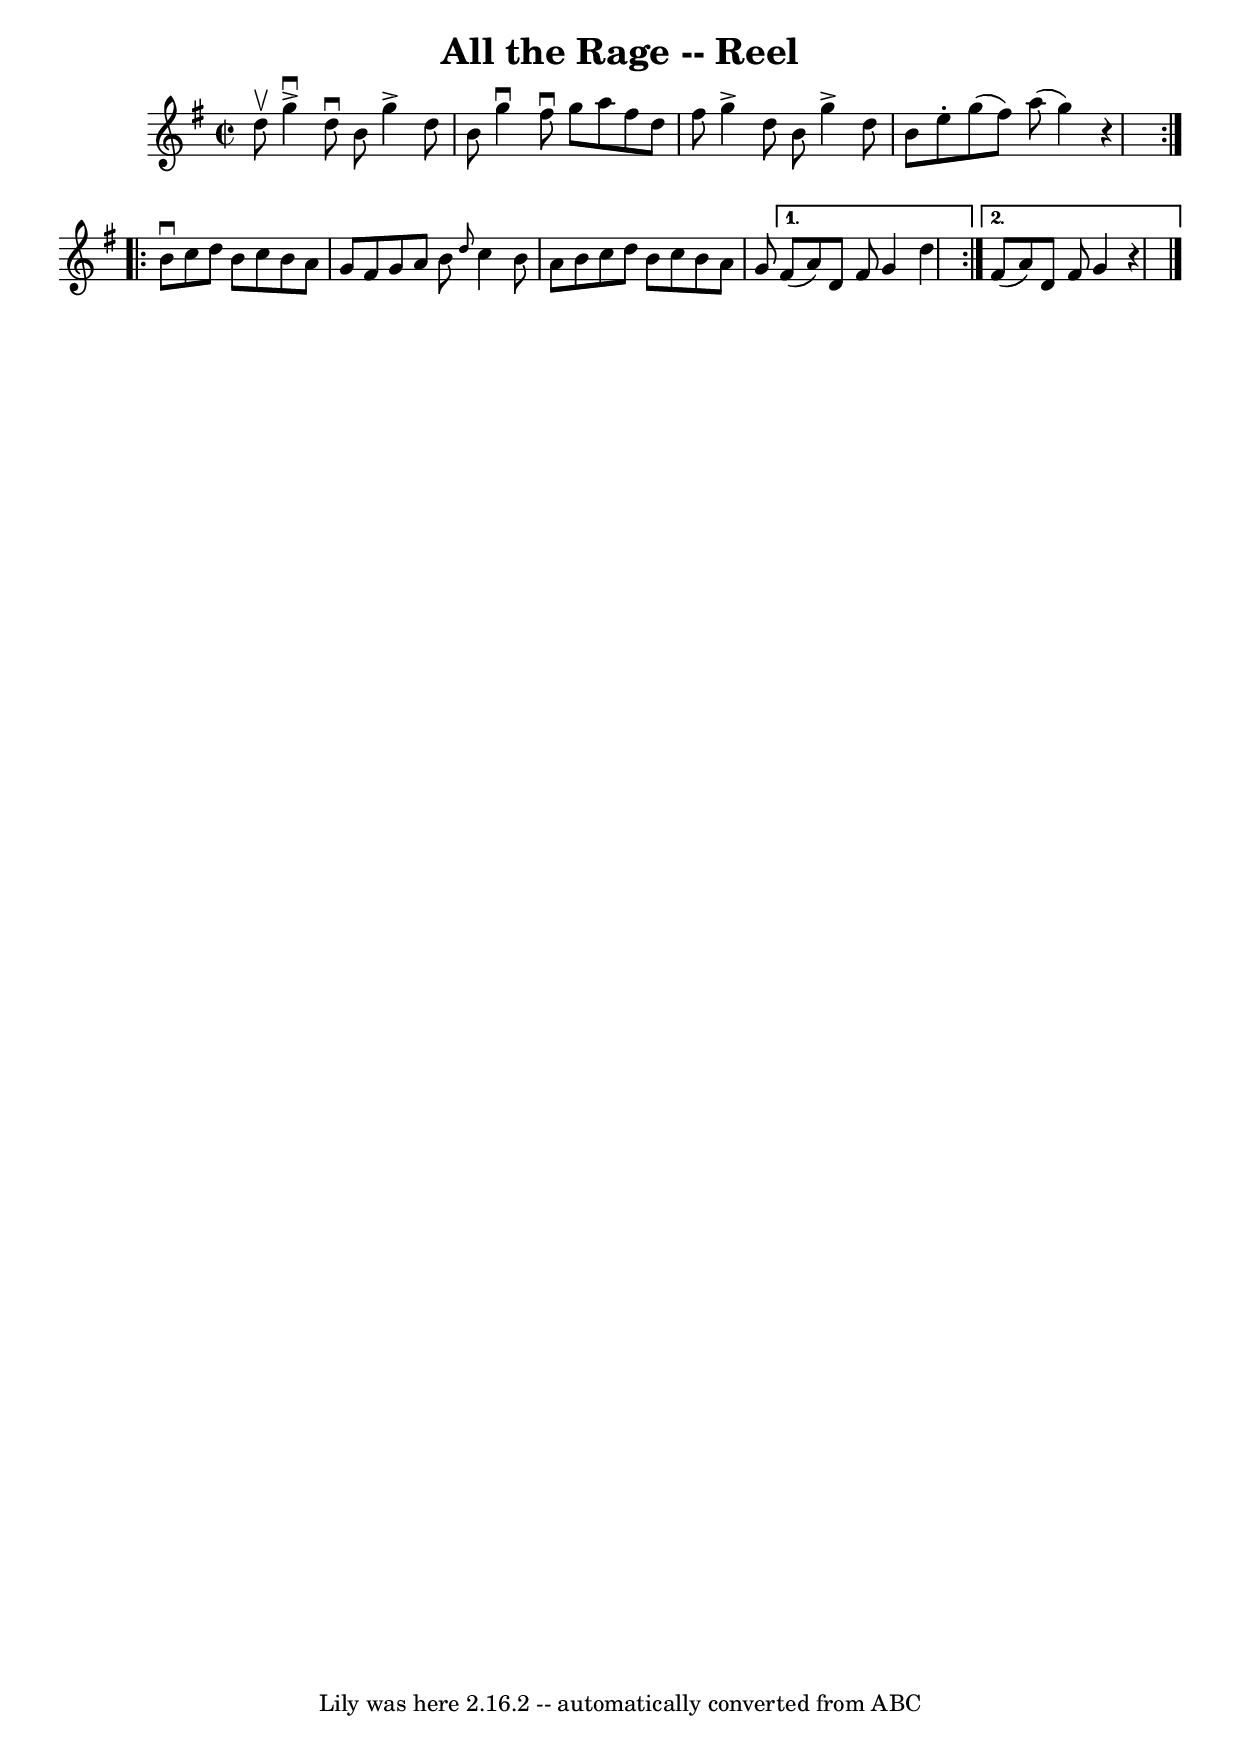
\version "2.7.40"
\include "Mammoth.ily"
\header {
	%% book = "Ryan's Mammoth Collection"
	crossRefNumber = "1"
	footnotes = "\\\\303"
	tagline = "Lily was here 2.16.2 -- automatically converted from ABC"
	title = "All the Rage -- Reel"
}
voicedefault =  {


\repeat volta 2 {
\override Staff.TimeSignature #'style = #'C
 \time 2/2 \key g \major d''8^\upbow |
 g''4^\downbow^\accent   
d''8^\downbow b'8 g''4^\accent d''8 b'8    |
 g''4 
^\downbow fis''8^\downbow g''8 a''8 fis''8 d''8 fis''8    
|
 g''4^\accent d''8 b'8 g''4^\accent d''8 b'8    
|
 e''8 -. g''8 (fis''8) a''8 (g''4)   r4   }     
\repeat volta 2 { b'8^\downbow c''8 d''8 b'8 c''8 b'8 a'8   
 g'8    |
 fis'8 g'8 a'8 b'8  \grace { d''8  } c''4    
b'8 a'8    |
 b'8 c''8 d''8 b'8 c''8 b'8 a'8   
 g'8    } \alternative{{ fis'8 (a'8) d'8 fis'8 g'4 d''4    
} { fis'8 (a'8) d'8 fis'8 g'4    r4   \bar "|."   }}
}

\score{
    <<

	\context Staff="default"
	{
	    \voicedefault 
	}

    >>
	\layout {
	}
	\midi {}
}
